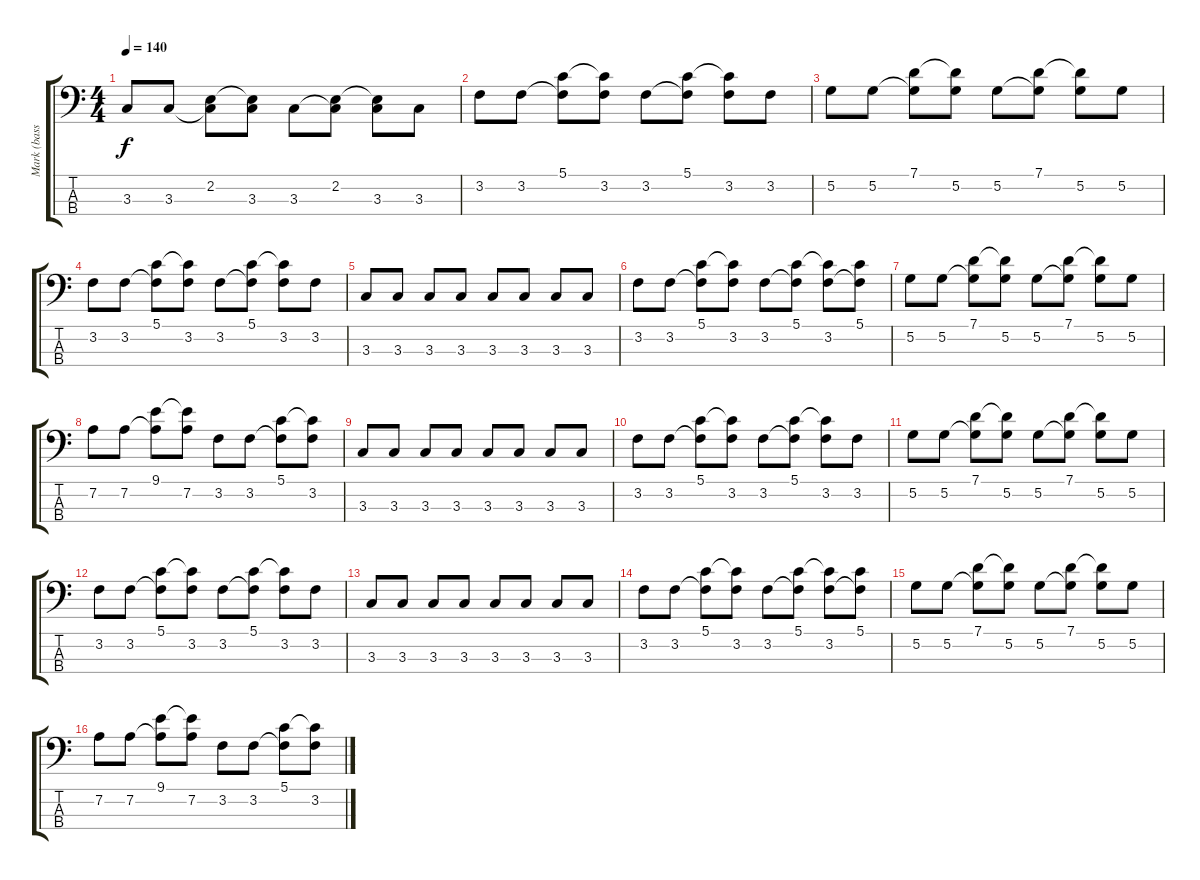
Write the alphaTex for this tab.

\track ("Mark (bass)" "Mark (bass") {instrument electricbasspick}
\staff {score tabs}
\tuning (G2 D2 A1 E1) {hide}
\ts (4 4)
\tempo 140
\clef f4
\ks c
3.3.8{dy f} 3.3.8 (2.2 3.3{t}).8 (2.2{t} 3.3).8 3.3.8 (2.2 3.3{t}).8 (2.2{t} 3.3).8 3.3.8 |
3.2.8 3.2.8 (5.1 3.2{t}).8 (5.1{t} 3.2).8 3.2.8 (5.1 3.2{t}).8 (5.1{t} 3.2).8 3.2.8 |
5.2.8 5.2.8 (7.1 5.2{t}).8 (7.1{t} 5.2).8 5.2.8 (7.1 5.2{t}).8 (7.1{t} 5.2).8 5.2.8 |
3.2.8 3.2.8 (5.1 3.2{t}).8 (5.1{t} 3.2).8 3.2.8 (5.1 3.2{t}).8 (5.1{t} 3.2).8 3.2.8 |
3.3.8 3.3.8 3.3.8 3.3.8 3.3.8 3.3.8 3.3.8 3.3.8 |
3.2.8 3.2.8 (5.1 3.2{t}).8 (5.1{t} 3.2).8 3.2.8 (5.1 3.2{t}).8 (5.1{t} 3.2).8 (5.1 3.2{t}).8 |
5.2.8 5.2.8 (7.1 5.2{t}).8 (7.1{t} 5.2).8 5.2.8 (7.1 5.2{t}).8 (7.1{t} 5.2).8 5.2.8 |
7.2.8 7.2.8 (9.1 7.2{t}).8 (9.1{t} 7.2).8 3.2.8 3.2.8 (5.1 3.2{t}).8 (5.1{t} 3.2).8 |
3.3.8 3.3.8 3.3.8 3.3.8 3.3.8 3.3.8 3.3.8 3.3.8 |
3.2.8 3.2.8 (5.1 3.2{t}).8 (5.1{t} 3.2).8 3.2.8 (5.1 3.2{t}).8 (5.1{t} 3.2).8 3.2.8 |
5.2.8 5.2.8 (7.1 5.2{t}).8 (7.1{t} 5.2).8 5.2.8 (7.1 5.2{t}).8 (7.1{t} 5.2).8 5.2.8 |
3.2.8 3.2.8 (5.1 3.2{t}).8 (5.1{t} 3.2).8 3.2.8 (5.1 3.2{t}).8 (5.1{t} 3.2).8 3.2.8 |
3.3.8 3.3.8 3.3.8 3.3.8 3.3.8 3.3.8 3.3.8 3.3.8 |
3.2.8 3.2.8 (5.1 3.2{t}).8 (5.1{t} 3.2).8 3.2.8 (5.1 3.2{t}).8 (5.1{t} 3.2).8 (5.1 3.2{t}).8 |
5.2.8 5.2.8 (7.1 5.2{t}).8 (7.1{t} 5.2).8 5.2.8 (7.1 5.2{t}).8 (7.1{t} 5.2).8 5.2.8 |
7.2.8 7.2.8 (9.1 7.2{t}).8 (9.1{t} 7.2).8 3.2.8 3.2.8 (5.1 3.2{t}).8 (5.1{t} 3.2).8
